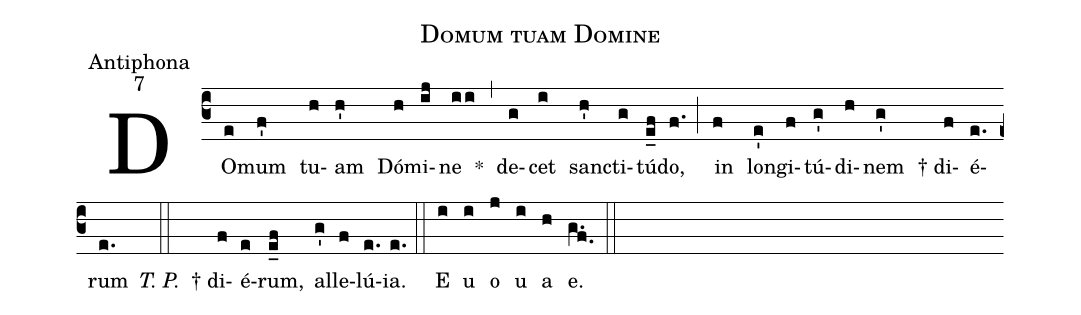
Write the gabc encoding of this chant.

name:Domum tuam Domine;
office-part:Antiphona;
mode:7;
%%
(c3) DO(e)mum(f') tu(h)am(h') Dó(h)mi(ij)ne(ii) *(,) de(g)cet(i) san(h')cti(g)tú(e_f)do,(f.) (;) in(f) lon(e')gi(f)tú(g')di(h)nem(g') † di(f)é(e.)rum(e.) <i>T. P.</i>(::) † di(f)é(e)rum,(e_f) al(g')le(f)lú(e.)ia.(e.) (::) E(i) u(i) o(j) u(i) a(h) e.(g.f.) (::)
